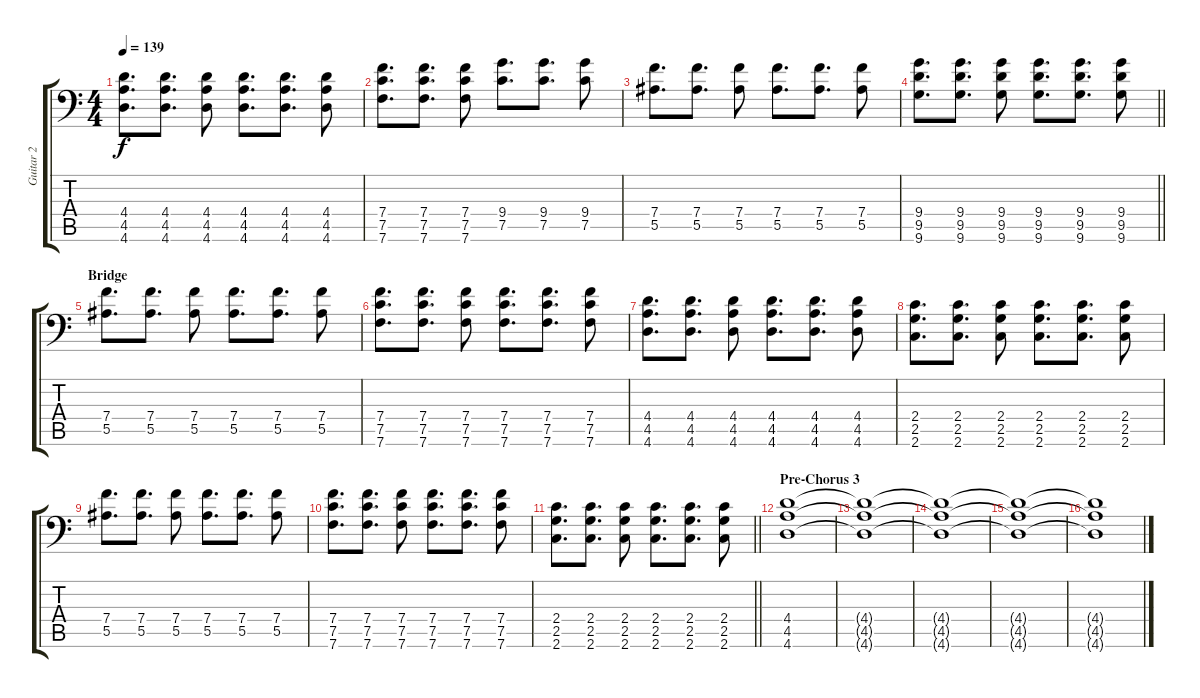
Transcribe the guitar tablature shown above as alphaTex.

\track ("Guitar 2" "Guitar 2") {instrument overdrivenguitar}
\staff {score tabs}
\tuning (C4 G3 Eb3 Bb2 F2 Bb1) {hide}
\ts (4 4)
\tempo 139
\clef f4
\ks c
(4.4 4.5 4.6).8{d dy f} (4.4 4.5 4.6).8{d} (4.4 4.5 4.6).8 (4.4 4.5 4.6).8{d} (4.4 4.5 4.6).8{d} (4.4 4.5 4.6).8 |
(7.4 7.5 7.6).8{d} (7.4 7.5 7.6).8{d} (7.4 7.5 7.6).8 (9.4 7.5).8{d} (9.4 7.5).8{d} (9.4 7.5).8 |
(7.4 5.5).8{d} (7.4 5.5).8{d} (7.4 5.5).8 (7.4 5.5).8{d} (7.4 5.5).8{d} (7.4 5.5).8 |
\barLineRight lightlight
(9.4 9.5 9.6).8{d} (9.4 9.5 9.6).8{d} (9.4 9.5 9.6).8 (9.4 9.5 9.6).8{d} (9.4 9.5 9.6).8{d} (9.4 9.5 9.6).8 |
\section ("" "Bridge")
(7.4 5.5).8{d volume 13} (7.4 5.5).8{d} (7.4 5.5).8 (7.4 5.5).8{d} (7.4 5.5).8{d} (7.4 5.5).8 |
(7.4 7.5 7.6).8{d} (7.4 7.5 7.6).8{d} (7.4 7.5 7.6).8 (7.4 7.5 7.6).8{d} (7.4 7.5 7.6).8{d} (7.4 7.5 7.6).8 |
(4.4 4.5 4.6).8{d} (4.4 4.5 4.6).8{d} (4.4 4.5 4.6).8 (4.4 4.5 4.6).8{d} (4.4 4.5 4.6).8{d} (4.4 4.5 4.6).8 |
(2.4 2.5 2.6).8{d} (2.4 2.5 2.6).8{d} (2.4 2.5 2.6).8 (2.4 2.5 2.6).8{d} (2.4 2.5 2.6).8{d} (2.4 2.5 2.6).8 |
(7.4 5.5).8{d} (7.4 5.5).8{d} (7.4 5.5).8 (7.4 5.5).8{d} (7.4 5.5).8{d} (7.4 5.5).8 |
(7.4 7.5 7.6).8{d} (7.4 7.5 7.6).8{d} (7.4 7.5 7.6).8 (7.4 7.5 7.6).8{d} (7.4 7.5 7.6).8{d} (7.4 7.5 7.6).8 |
\barLineRight lightlight
(2.4 2.5 2.6).8{d} (2.4 2.5 2.6).8{d} (2.4 2.5 2.6).8 (2.4 2.5 2.6).8{d} (2.4 2.5 2.6).8{d} (2.4 2.5 2.6).8 |
\section ("" "Pre-Chorus 3")
(4.4 4.5 4.6).1 |
(4.4{t} 4.5{t} 4.6{t}).1 |
(4.4{t} 4.5{t} 4.6{t}).1 |
(4.4{t} 4.5{t} 4.6{t}).1 |
(4.4{t} 4.5{t} 4.6{t}).1
